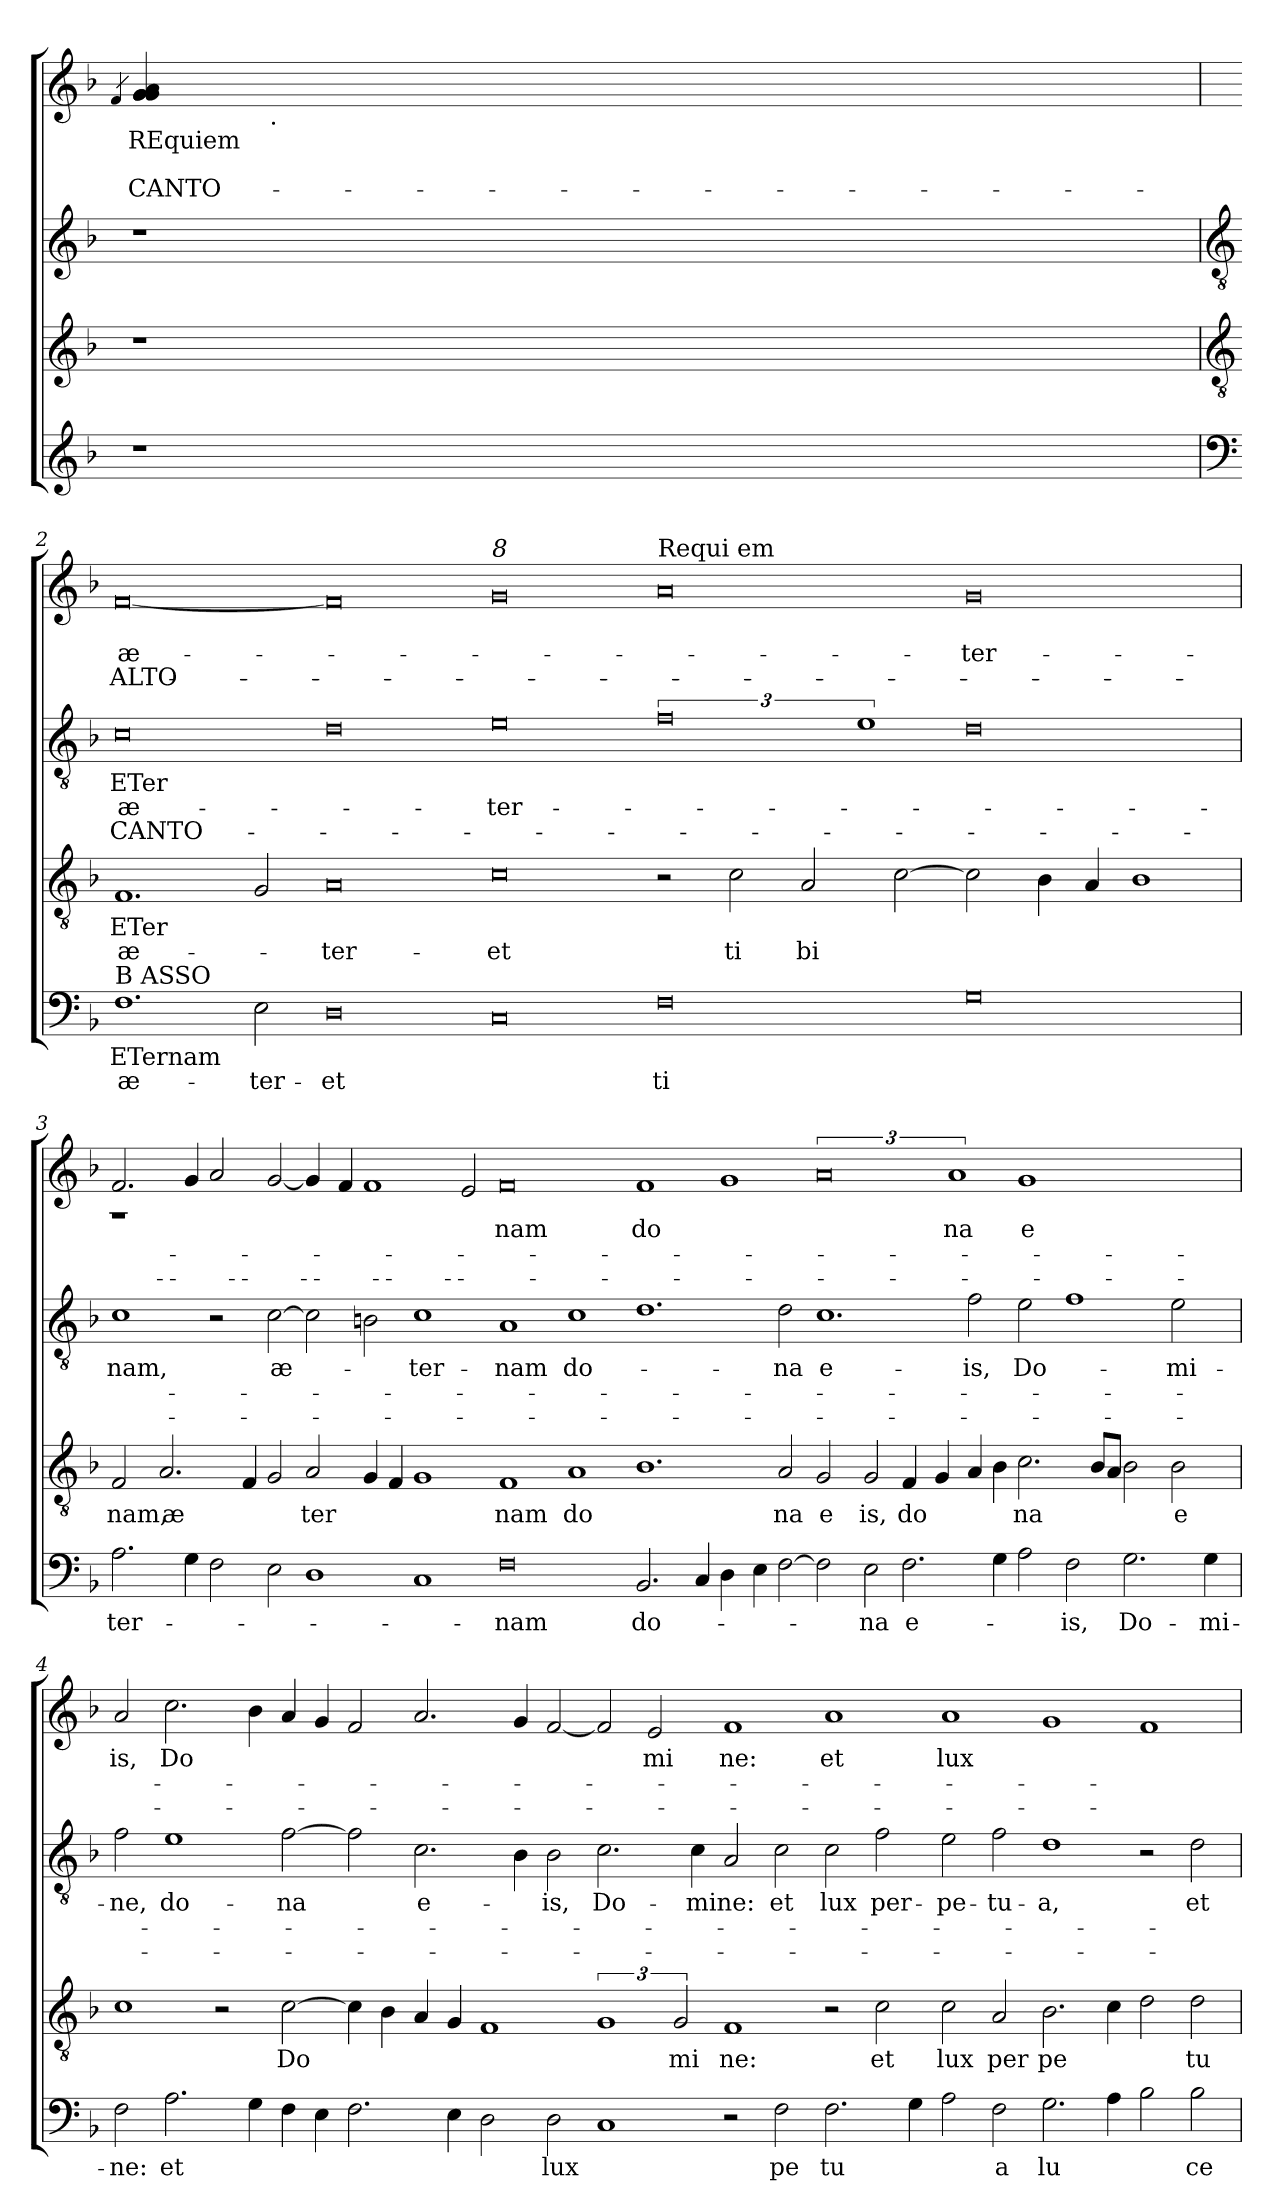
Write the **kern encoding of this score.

**kern	**text	**text	**kern	**text	**text	**kern	**text	**text	**text	**kern	**text	**text	**text
*part4	*part4	*part4	*part3	*part3	*part3	*part2	*part2	*part2	*part2	*part1	*part1	*part1	*part1
*staff4	*staff4	*staff4	*staff3	*staff3	*staff3	*staff2	*staff2	*staff2	*staff2	*staff1	*staff1	*staff1	*staff1
!!LO:PB:g=z
*clefG2	*	*	*clefG2	*	*	*clefG2	*	*	*	*clefG2	*	*	*
*k[b-]	*	*	*k[b-]	*	*	*k[b-]	*	*	*	*k[b-]	*	*	*
*F:	*	*	*F:	*	*	*F:	*	*	*	*F:	*	*	*
=1	=1	=1	=1	=1	=1	=1	=1	=1	=1	=1	=1	=1	=1
*	*	*	*	*	*	*	*	*	*	*^	*	*	*
*	*	*	*	*	*	*	*	*	*	*	*^	*	*	*
.	.	.	.	.	.	.	.	.	.	.	.	4qf/	.	.	.
!	!	!	!	!	!	!	!	!	!	!	!LO:N:n=1:head=solid	!	!	!	!
!	!	!	!	!	!	!	!	!	!	!	!LO:N:n=2:head=solid	!	!	!	!
!	!	!	!	!	!	!	!	!	!	!	!LO:N:n=3:head=solid	!	!	!	!
!	!	!	!	!	!	!	!	!	!	!	!LO:N:n=4:head=solid	!	!LO:LY:b	!	!LO:LY:b
1r	.	.	1r	.	.	1r	.	.	.	16.ryy	4g/ 4g/ 4g/ 4a/	2.ryy	REquiem	.	CANTO-
!	!	!	!	!	!	!	!	!	!	!LO:TX:b:t=.	!	!	!	!	!
.	.	.	.	.	.	.	.	.	.	2.ryy	.	.	.	.	.
.	.	.	.	.	.	.	.	.	.	.	2.ryy	.	.	.	.
.	.	.	.	.	.	.	.	.	.	.	.	4ryy	.	.	.
.	.	.	.	.	.	.	.	.	.	8ryy	.	.	.	.	.
.	.	.	.	.	.	.	.	.	.	32ryy	.	.	.	.	.
*	*	*	*	*	*	*	*	*	*	*v	*v	*v	*	*	*
!!LO:LB:g=z
=2	=2	=2	=2	=2	=2	=2	=2	=2	=2	=2	=2	=2	=2
*clefF4	*	*	*clefGv2	*	*	*clefGv2	*	*	*	*	*	*	*
!LO:TX:a:t=B ASSO	!	!	!	!	!	!	!	!	!	!	!	!	!
!	!LO:LY:b:rj	!LO:LY:b:rj	!	!LO:LY:b:rj	!LO:LY:b:rj	!	!LO:LY:b:rj	!LO:LY:b:rj	!LO:LY:b:rj	!	!	!LO:LY:b:rj	!LO:LY:b:rj
1.F	ETernam	æ-	1.F	ETer	æ-	0c	ETer	æ-	CANTO-	[<0f	.	æ-	-ALTO-
!	!	!LO:LY:b	!	!	!	!	!	!	!	!	!	!	!
2E\	.	-ter-	2G/	.	.	.	.	.	.	.	.	.	.
!	!	!LO:LY:b	!	!	!LO:LY:b	!	!	!	!	!	!	!	!
0D	.	-et	0A	.	-ter-	0d	.	.	.	0f]	.	.	.
!	!	!	!	!	!	!	!	!	!	!LO:TX:a:i:t=8	!	!	!
!	!	!	!	!	!LO:LY:b	!	!	!LO:LY:b	!	!	!	!	!
0C	.	.	0c	.	-et	0e	.	-ter-	.	0g	.	.	.
!	!	!	!	!	!	!	!	!	!	!LO:TX:a:t=Requi em	!	!	!
!	!	!LO:LY:b	!	!	!	!	!	!	!	!	!	!	!
0F	.	ti	2r	.	.	3%4f	.	.	.	0a	.	.	.
!	!	!	!	!	!LO:LY:b	!	!	!	!	!	!	!	!
.	.	.	2c\	.	ti	.	.	.	.	.	.	.	.
!	!	!	!	!	!LO:LY:b	!	!	!	!	!	!	!	!
.	.	.	2A/	.	bi	.	.	.	.	.	.	.	.
.	.	.	.	.	.	3%2e	.	.	.	.	.	.	.
.	.	.	[>2c\	.	.	.	.	.	.	.	.	.	.
!	!	!	!	!	!	!	!	!	!	!	!	!LO:LY:b	!
0G	.	.	2c\]	.	.	0d	.	.	.	0g	.	-ter-	.
.	.	.	4B-\	.	.	.	.	.	.	.	.	.	.
.	.	.	4A/	.	.	.	.	.	.	.	.	.	.
.	.	.	1B-	.	.	.	.	.	.	.	.	.	.
!!LO:LB:g=z
=3	=3	=3	=3	=3	=3	=3	=3	=3	=3	=3	=3	=3	=3
!	!LO:LY:b	!	!	!LO:LY:b	!	!	!LO:LY:b	!	!	!	!	!	!
*	*	*	*	*	*	*	*	*	*	*^	*	*	*
*	*	*	*	*	*	*	*	*	*	*	*^	*	*	*
2.A\	ter-	.	2F/	nam,	.	1c	nam,	.	.	16.ryy	2.f/	1r	.	.	.
.	.	.	.	.	.	.	.	.	.	1ryy	.	.	.	.	.
!	!	!	!	!LO:LY:b	!	!	!	!	!	!	!	!	!	!	!
.	.	.	2.A/	æ	.	.	.	.	.	.	.	.	.	.	.
4G\	.	.	.	.	.	.	.	.	.	.	4g/	.	.	.	.
2F\	.	.	.	.	.	2r	.	.	.	.	2a/	00ryy	.	.	.
.	.	.	.	.	.	.	.	.	.	1ryy	.	.	.	.	.
.	.	.	4F/	.	.	.	.	.	.	.	.	.	.	.	.
!	!	!	!	!	!	!	!LO:LY:b	!	!	!	!	!	!	!	!
2E\	.	.	2G/	.	.	[>2c\	æ-	.	.	.	[<2g/	.	.	.	.
!	!	!	!	!LO:LY:b	!	!	!	!	!	!	!	!	!	!	!
1D	.	.	2A/	ter	.	2c\]	.	.	.	.	4g/]	.	.	.	.
.	.	.	.	.	.	.	.	.	.	1ryy	.	.	.	.	.
.	.	.	.	.	.	.	.	.	.	.	4f/	.	.	.	.
.	.	.	4G/	.	.	2B\	.	.	.	.	1f	.	.	.	.
.	.	.	4F/	.	.	.	.	.	.	.	.	.	.	.	.
!	!	!	!	!	!	!	!LO:LY:b	!	!	!	!	!	!	!	!
1C	.	.	1G	.	.	1c	-ter-	.	.	.	.	.	.	.	.
.	.	.	.	.	.	.	.	.	.	1ryy	.	.	.	.	.
.	.	.	.	.	.	.	.	.	.	.	2e/	.	.	.	.
!	!LO:LY:b	!	!	!LO:LY:b	!	!	!LO:LY:b	!	!	!	!	!	!LO:LY:b	!	!
0F	-nam	.	1F	nam	.	1A	-nam	.	.	.	0f	.	nam	.	.
.	.	.	.	.	.	.	.	.	.	1ryy	.	.	.	.	.
!	!	!	!	!LO:LY:b	!	!	!LO:LY:b	!	!	!	!	!	!	!	!
.	.	.	1A	do	.	1c	do-	.	.	.	.	1ryy	.	.	.
.	.	.	.	.	.	.	.	.	.	1ryy	.	.	.	.	.
!	!LO:LY:b	!	!	!	!	!	!	!	!	!	!	!	!LO:LY:b	!	!
2.BB-/	do-	.	1.B-	.	.	1.d	.	.	.	.	1ryy	1f	do	.	.
.	.	.	.	.	.	.	.	.	.	1ryy	.	.	.	.	.
4C/	.	.	.	.	.	.	.	.	.	.	.	.	.	.	.
4D\	.	.	.	.	.	.	.	.	.	.	1ryy	1g	.	.	.
.	.	.	.	.	.	.	.	.	.	1ryy	.	.	.	.	.
4E\	.	.	.	.	.	.	.	.	.	.	.	.	.	.	.
!	!	!	!	!LO:LY:b	!	!	!LO:LY:b	!	!	!	!	!	!	!	!
[>2F\	.	.	2A/	na	.	2d\	-na	.	.	.	.	.	.	.	.
!	!	!	!	!LO:LY:b	!	!	!LO:LY:b	!	!	!	!	!	!	!	!
2F\]	.	.	2G/	e	.	1.c	e-	.	.	.	00ryy	3%4a	.	.	.
.	.	.	.	.	.	.	.	.	.	1ryy	.	.	.	.	.
!	!LO:LY:b	!	!	!LO:LY:b	!	!	!	!	!	!	!	!	!	!	!
2E\	-na	.	2G/	is,	.	.	.	.	.	.	.	.	.	.	.
!	!LO:LY:b	!	!	!LO:LY:b	!	!	!	!	!	!	!	!	!	!	!
2.F\	e-	.	4F/	do	.	.	.	.	.	.	.	.	.	.	.
.	.	.	.	.	.	.	.	.	.	1ryy	.	.	.	.	.
.	.	.	4G/	.	.	.	.	.	.	.	.	.	.	.	.
!	!	!	!	!	!	!	!	!	!	!	!	!	!LO:LY:b	!	!
.	.	.	.	.	.	.	.	.	.	.	.	3%2a	na	.	.
!	!	!	!	!	!	!	!LO:LY:b	!	!	!	!	!	!	!	!
.	.	.	4A/	.	.	2f\	-is,	.	.	.	.	.	.	.	.
4G\	.	.	4B-\	.	.	.	.	.	.	.	.	.	.	.	.
!	!	!	!	!LO:LY:b	!	!	!LO:LY:b	!	!	!	!	!	!LO:LY:b	!	!
2A\	.	.	2.c\	na	.	2e\	Do-	.	.	.	.	1g	e	.	.
.	.	.	.	.	.	.	.	.	.	1ryy	.	.	.	.	.
!	!LO:LY:b	!	!	!	!	!	!	!	!	!	!	!	!	!	!
2F\	-is,	.	.	.	.	1f	.	.	.	.	.	.	.	.	.
.	.	.	8B-/L	.	.	.	.	.	.	.	.	.	.	.	.
.	.	.	8A/J	.	.	.	.	.	.	.	.	.	.	.	.
!	!LO:LY:b	!	!	!	!	!	!	!	!	!	!	!	!	!	!
2.G\	Do-	.	2B-\	.	.	.	.	.	.	.	.	1ryy	.	.	.
.	.	.	.	.	.	.	.	.	.	2ryy	.	.	.	.	.
!	!	!	!	!LO:LY:b	!	!	!LO:LY:b	!	!	!	!	!	!	!	!
.	.	.	2B-\	e	.	2e\	-mi-	.	.	.	.	.	.	.	.
.	.	.	.	.	.	.	.	.	.	4ryy	.	.	.	.	.
!	!LO:LY:b	!	!	!	!	!	!	!	!	!	!	!	!	!	!
4G\	-mi-	.	.	.	.	.	.	.	.	.	.	.	.	.	.
.	.	.	.	.	.	.	.	.	.	8ryy	.	.	.	.	.
.	.	.	.	.	.	.	.	.	.	32ryy	.	.	.	.	.
*	*	*	*	*	*	*	*	*	*	*v	*v	*v	*	*	*
!!LO:PB:g=z
=4	=4	=4	=4	=4	=4	=4	=4	=4	=4	=4	=4	=4	=4
!	!LO:LY:b	!	!	!	!	!	!LO:LY:b	!	!	!	!LO:LY:b	!	!
2F\	-ne:	.	1c	.	.	2f\	-ne,	.	.	2a/	is,	.	.
!	!LO:LY:b	!	!	!	!	!	!LO:LY:b	!	!	!	!LO:LY:b	!	!
2.A\	et	.	.	.	.	1e	do-	.	.	2.cc\	Do	.	.
.	.	.	2r	.	.	.	.	.	.	.	.	.	.
4G\	.	.	.	.	.	.	.	.	.	4b-\	.	.	.
!	!	!	!	!LO:LY:b	!	!	!LO:LY:b	!	!	!	!	!	!
4F\	.	.	[>2c\	Do	.	[>2f\	-na	.	.	4a/	.	.	.
4E\	.	.	.	.	.	.	.	.	.	4g/	.	.	.
2.F\	.	.	4c\]	.	.	2f\]	.	.	.	2f/	.	.	.
.	.	.	4B-\	.	.	.	.	.	.	.	.	.	.
!	!	!	!	!	!	!	!LO:LY:b	!	!	!	!	!	!
.	.	.	4A/	.	.	2.c\	e-	.	.	2.a/	.	.	.
4E\	.	.	4G/	.	.	.	.	.	.	.	.	.	.
2D\	.	.	1F	.	.	.	.	.	.	.	.	.	.
.	.	.	.	.	.	4B-\	.	.	.	4g/	.	.	.
!	!LO:LY:b	!	!	!	!	!	!LO:LY:b	!	!	!	!	!	!
2D\	lux	.	.	.	.	2B-\	-is,	.	.	[<2f/	.	.	.
!	!	!	!	!	!	!	!LO:LY:b	!	!	!	!	!	!
1C	.	.	3%2G	.	.	2.c\	Do-	.	.	2f/]	.	.	.
!	!	!	!	!	!	!	!	!	!	!	!LO:LY:b	!	!
.	.	.	.	.	.	.	.	.	.	2e/	mi	.	.
!	!	!	!	!LO:LY:b	!	!	!	!	!	!	!	!	!
.	.	.	3G/	mi	.	.	.	.	.	.	.	.	.
!	!	!	!	!	!	!	!LO:LY:b	!	!	!	!	!	!
.	.	.	.	.	.	4c\	-mine:	.	.	.	.	.	.
!	!	!	!	!LO:LY:b	!	!	!	!	!	!	!LO:LY:b	!	!
2r	.	.	1F	ne:	.	2A/	.	.	.	1f	ne:	.	.
!	!LO:LY:b	!	!	!	!	!	!LO:LY:b	!	!	!	!	!	!
2F\	pe	.	.	.	.	2c\	et	.	.	.	.	.	.
!	!LO:LY:b	!	!	!	!	!	!LO:LY:b	!	!	!	!LO:LY:b	!	!
2.F\	tu	.	2r	.	.	2c\	lux	.	.	1a	et	.	.
!	!	!	!	!LO:LY:b	!	!	!LO:LY:b	!	!	!	!	!	!
.	.	.	2c\	et	.	2f\	per-	.	.	.	.	.	.
4G\	.	.	.	.	.	.	.	.	.	.	.	.	.
!	!	!	!	!LO:LY:b	!	!	!LO:LY:b	!	!	!	!LO:LY:b	!	!
2A\	.	.	2c\	lux	.	2e\	-pe-	.	.	1a	lux	.	.
!	!LO:LY:b	!	!	!LO:LY:b	!	!	!LO:LY:b	!	!	!	!	!	!
2F\	a	.	2A/	per	.	2f\	-tu-	.	.	.	.	.	.
!	!LO:LY:b	!	!	!LO:LY:b	!	!	!LO:LY:b	!	!	!	!	!	!
2.G\	lu	.	2.B-\	pe	.	1d	-a,	.	.	1g	.	.	.
4A\	.	.	4c\	.	.	.	.	.	.	.	.	.	.
2B-\	.	.	2d\	.	.	2r	.	.	.	1f	.	.	.
!	!LO:LY:b	!	!	!LO:LY:b	!	!	!LO:LY:b	!	!	!	!	!	!
2B-\	ce	.	2d\	tu	.	2d\	et	.	.	.	.	.	.
=	=	=	=	=	=	=	=	=	=	=	=	=	=
*-	*-	*-	*-	*-	*-	*-	*-	*-	*-	*-	*-	*-	*-
